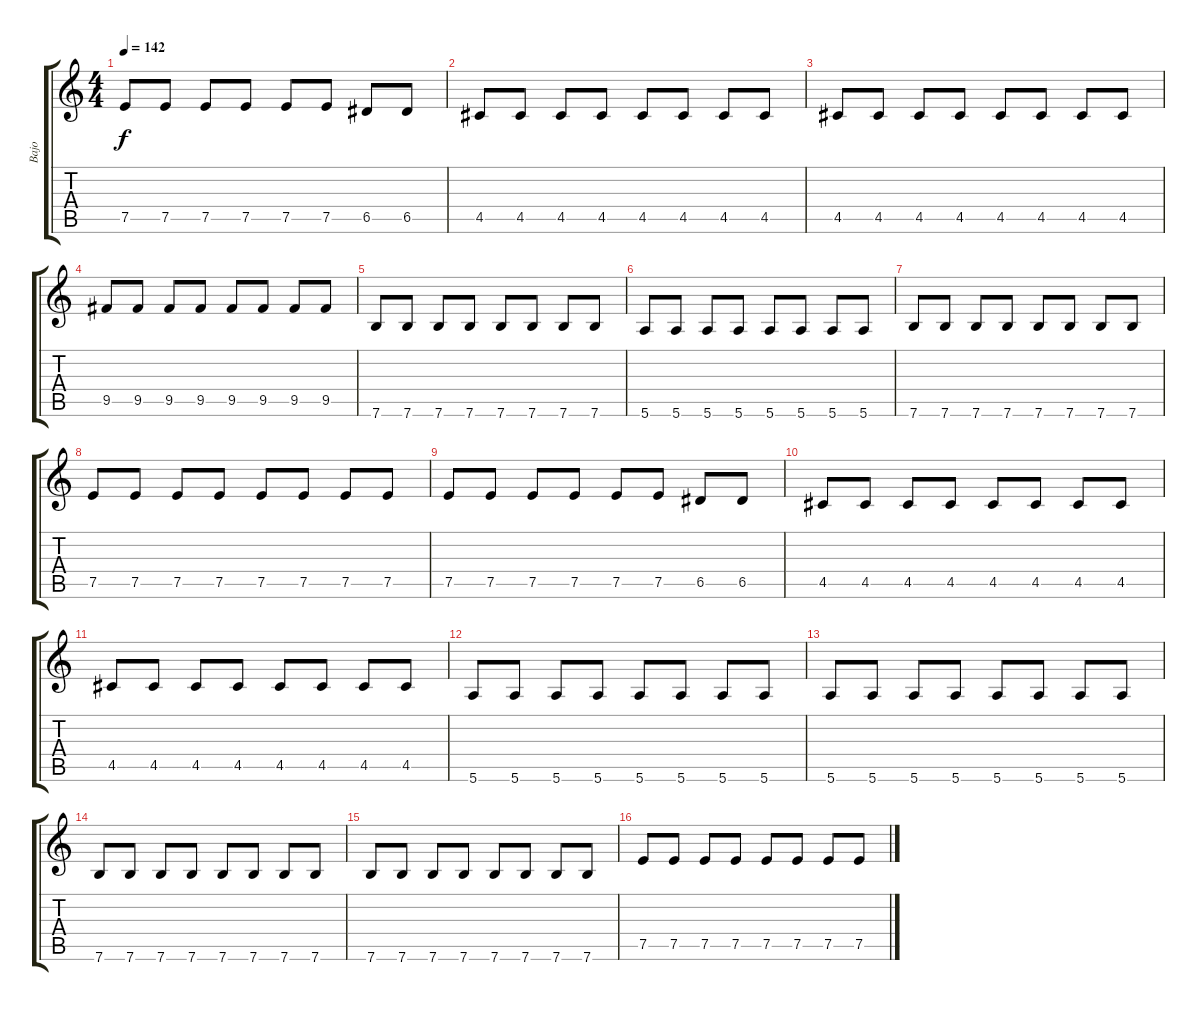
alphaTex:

\track ("Bajo" "Bajo") {instrument electricbasspick}
\staff {score tabs}
\tuning (E4 B3 G3 D3 A2 E2) {hide}
\ts (4 4)
\tempo 142
\clef g2
\ks c
7.5.8{dy f} 7.5.8 7.5.8 7.5.8 7.5.8 7.5.8 6.5.8 6.5.8 |
4.5.8 4.5.8 4.5.8 4.5.8 4.5.8 4.5.8 4.5.8 4.5.8 |
4.5.8 4.5.8 4.5.8 4.5.8 4.5.8 4.5.8 4.5.8 4.5.8 |
9.5.8 9.5.8 9.5.8 9.5.8 9.5.8 9.5.8 9.5.8 9.5.8 |
7.6.8 7.6.8 7.6.8 7.6.8 7.6.8 7.6.8 7.6.8 7.6.8 |
5.6.8 5.6.8 5.6.8 5.6.8 5.6.8 5.6.8 5.6.8 5.6.8 |
7.6.8 7.6.8 7.6.8 7.6.8 7.6.8 7.6.8 7.6.8 7.6.8 |
7.5.8 7.5.8 7.5.8 7.5.8 7.5.8 7.5.8 7.5.8 7.5.8 |
7.5.8 7.5.8 7.5.8 7.5.8 7.5.8 7.5.8 6.5.8 6.5.8 |
4.5.8 4.5.8 4.5.8 4.5.8 4.5.8 4.5.8 4.5.8 4.5.8 |
4.5.8 4.5.8 4.5.8 4.5.8 4.5.8 4.5.8 4.5.8 4.5.8 |
5.6.8 5.6.8 5.6.8 5.6.8 5.6.8 5.6.8 5.6.8 5.6.8 |
5.6.8 5.6.8 5.6.8 5.6.8 5.6.8 5.6.8 5.6.8 5.6.8 |
7.6.8 7.6.8 7.6.8 7.6.8 7.6.8 7.6.8 7.6.8 7.6.8 |
7.6.8 7.6.8 7.6.8 7.6.8 7.6.8 7.6.8 7.6.8 7.6.8 |
7.5.8 7.5.8 7.5.8 7.5.8 7.5.8 7.5.8 7.5.8 7.5.8
